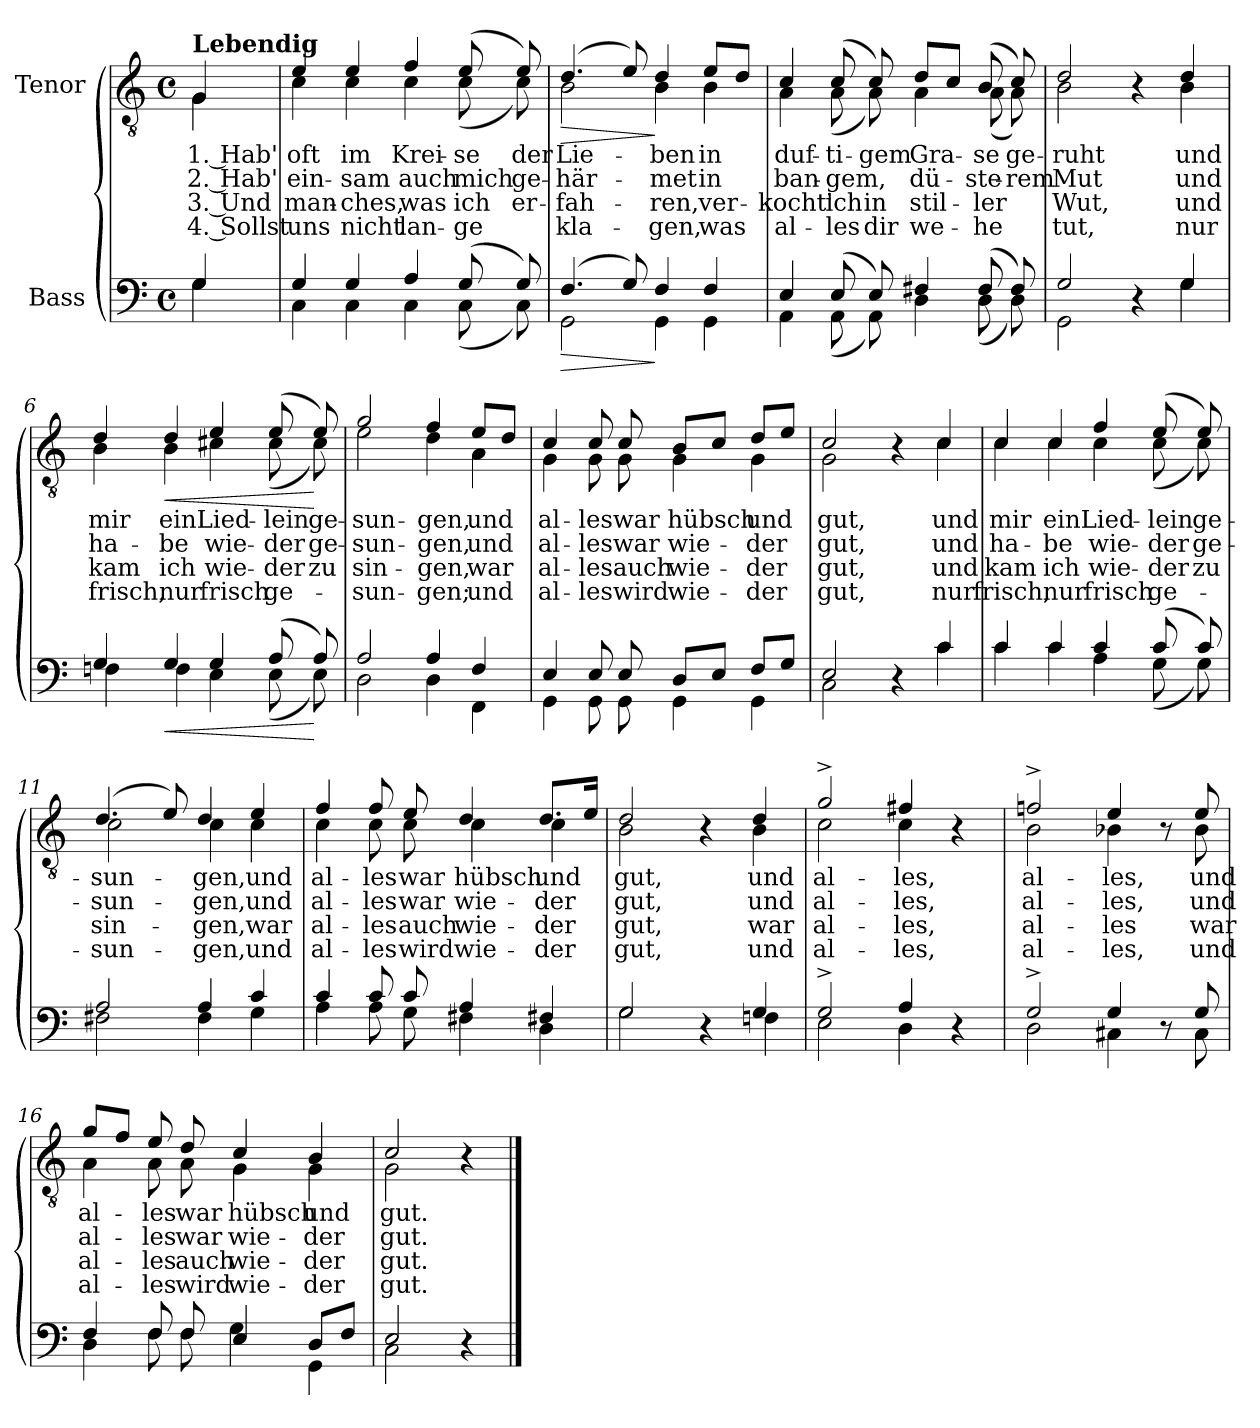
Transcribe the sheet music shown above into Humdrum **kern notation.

**kern	**dynam	**kern	**text	**text	**text	**text	**dynam
*part2	*part2	*part1	*part1	*part1	*part1	*part1	*part1
*staff2	*staff2	*staff1	*staff1	*staff1	*staff1	*staff1	*staff1
*I"Bass	*	*I"Tenor	*	*	*	*	*
*clefF4	*	*clefGv2	*	*	*	*	*
*k[]	*	*k[]	*	*	*	*	*
*M4/4	*	*M4/4	*	*	*	*	*
*met(c)	*	*met(c)	*	*	*	*	*
=1	=1	=1	=1	=1	=1	=1	=1
*^	*	*^	*	*	*	*	*
!	!	!	!LO:TX:a:B:t=Lebendig	!	!	!	!	!	!
4G/	4G\	.	4G/	4G\	1. Hab'	2. Hab'	3. Und	4. Sollst	.
=2	=2	=2	=2	=2	=2	=2	=2	=2	=2
4G/	4C\	.	4e/	4c\	oft	ein-	man-	uns	.
4G/	4C\	.	4e/	4c\	im	-sam	-ches,	nicht	.
4A/	4C\	.	4f/	4c\	Krei-	auch	was	lan-	.
(8G/	(8C\	.	(8e/	(8c\	-se	mich	ich	-ge	.
8G/)	8C\)	.	8e/)	8c\)	der	ge-	er-	.	.
=3	=3	=3	=3	=3	=3	=3	=3	=3	=3
!	!	!LO:HP:b	!	!	!	!	!	!	!LO:HP:b
(4.F/	2GG\	>	(4.d/	2B\	Lie-	-här-	-fah-	kla-	>
8G/)	.	.	8e/)	.	.	.	.	.	.
4F/	4GG\	]	4d/	4B\	-ben	-met	-ren,	-gen,	]
4F/	4GG\	.	8e/L	4B\	in	in	ver-	was	.
.	.	.	8d/J	.	.	.	.	.	.
=4	=4	=4	=4	=4	=4	=4	=4	=4	=4
4E/	4AA\	.	4c/	4A\	duf-	ban-	-kocht'	al-	.
(8E/	(8AA\	.	(8c/	(8A\	-ti-	-gem,	ich	-les	.
8E/)	8AA\)	.	8c/)	8A\)	-gem	.	in	dir	.
4F#X/	4D\	.	8d/L	4A\	Gra-	dü-	stil-	we-	.
.	.	.	8c/J	.	.	.	.	.	.
(8F#/	(8D\	.	(8B/	(8A\	-se	-ste-	-ler	-he	.
8F#/)	8D\)	.	8c/)	8A\)	ge-	-rem	.	.	.
!!LO:LB:g=z	!!
=5	=5	=5	=5	=5	=5	=5	=5	=5	=5
2G/	2GG\	.	2d/	2B\	-ruht	Mut	Wut,	tut,	.
4r	4ryy	.	4r	4ryy	.	.	.	.	.
4G/	4G\	.	4d/	4B\	und	und	und	nur	.
=6	=6	=6	=6	=6	=6	=6	=6	=6	=6
4G/	4Fn\	.	4d/	4B\	mir	ha-	kam	frisch,	.
!	!	!LO:HP:b	!	!	!	!	!	!	!LO:HP:b
4G/	4F\	<	4d/	4B\	ein	-be	ich	nur	<
4G/	4E\	.	4e/	4c#X\	Lied-	wie-	wie-	frisch	.
(8A/	(8E\	.	(8e/	(8c#\	-lein	-der	-der	ge-	.
8A/)	8E\)	[	8e/)	8c#\)	ge-	ge-	zu	.	[
=7	=7	=7	=7	=7	=7	=7	=7	=7	=7
2A/	2D\	.	2g/	2e\	-sun-	-sun-	sin-	-sun-	.
4A/	4D\	.	4f/	4d\	-gen,	-gen,	-gen,	-gen;	.
4F/	4FF\	.	8e/L	4A\	und	und	war	und	.
.	.	.	8d/J	.	.	.	.	.	.
=8	=8	=8	=8	=8	=8	=8	=8	=8	=8
4E/	4GG\	.	4c/	4G\	al-	al-	al-	al-	.
8E/	8GG\	.	8c/	8G\	-les	-les	-les	-les	.
8E/	8GG\	.	8c/	8G\	war	war	auch	wird	.
8D/L	4GG\	.	8B/L	4G\	hübsch	wie-	wie-	wie-	.
8E/J	.	.	8c/J	.	.	.	.	.	.
8F/L	4GG\	.	8d/L	4G\	und	-der	-der	-der	.
8G/J	.	.	8e/J	.	.	.	.	.	.
!!LO:LB:g=z	!!
=9	=9	=9	=9	=9	=9	=9	=9	=9	=9
2E/	2C\	.	2c/	2G\	gut,	gut,	gut,	gut,	.
4r	4ryy	.	4r	4ryy	.	.	.	.	.
4c/	4c\	.	4c/	4c\	und	und	und	nur	.
=10	=10	=10	=10	=10	=10	=10	=10	=10	=10
4c/	4c\	.	4c/	4c\	mir	ha-	kam	frisch,	.
4c/	4c\	.	4c/	4c\	ein	-be	ich	nur	.
4c/	4A\	.	4f/	4c\	Lied-	wie-	wie-	frisch	.
(8c/	(8G\	.	(8e/	(8c\	-lein	-der	-der	ge-	.
8c/)	8G\)	.	8e/)	8c\)	ge­-	ge­-	zu	.	.
=11	=11	=11	=11	=11	=11	=11	=11	=11	=11
2A/	2F#X\	.	(4.d/	2c\	-sun-	-sun-	sin-	-sun-	.
.	.	.	8e/)	.	.	.	.	.	.
4A/	4F#\	.	4d/	4c\	-gen,	-gen,	-gen,	-gen,	.
4c/	4G\	.	4e/	4c\	und	und	war	und	.
=12	=12	=12	=12	=12	=12	=12	=12	=12	=12
4c/	4A\	.	4f/	4c\	al-	al-	al-	al-	.
8c/	8A\	.	8f/	8c\	-les	-les	-les	-les	.
8c/	8G\	.	8e/	8c\	war	war	auch	wird	.
4A/	4F#X\	.	4d/	4c\	hübsch	wie-	wie-	wie-	.
4F#X/	4D\	.	8.d/L	4c\	und	-der	-der	-der	.
.	.	.	16e/Jk	.	.	.	.	.	.
!!LO:LB:g=z	!!
=13	=13	=13	=13	=13	=13	=13	=13	=13	=13
2G/	2G\	.	2d/	2B\	gut,	gut,	gut,	gut,	.
4r	4ryy	.	4r	4ryy	.	.	.	.	.
4G/	4Fn\	.	4d/	4B\	und	und	war	und	.
=14	=14	=14	=14	=14	=14	=14	=14	=14	=14
2G^/	2E\	.	2g^/	2c\	al-	al-	al-	al-	.
4A/	4D\	.	4f#X/	4c\	-les,	-les,	-les,	-les,	.
4r	4ryy	.	4r	4ryy	.	.	.	.	.
=15	=15	=15	=15	=15	=15	=15	=15	=15	=15
2G^/	2D\	.	2fn^/	2B\	al-	al-	al-	al-	.
4G/	4C#X\	.	4e/	4B-X\	-les,	-les,	-les	-les,	.
8r	8ryy	.	8r	8ryy	.	.	.	.	.
8G/	8C#\	.	8e/	8B-\	und	und	war	und	.
=16	=16	=16	=16	=16	=16	=16	=16	=16	=16
4F/	4D\	.	8g/L	4A\	al-	al-	al-	al-	.
.	.	.	8f/J	.	.	.	.	.	.
8F/	8F\	.	8e/	8A\	-les	-les	-les	-les	.
8F/	8F\	.	8d/	8A\	war	war	auch	wird	.
4E/	4G\	.	4c/	4G\	hübsch	wie-	wie-	wie-	.
8D/L	4GG\	.	4B/	4G\	und	-der	-der	-der	.
8F/J	.	.	.	.	.	.	.	.	.
=17	=17	=17	=17	=17	=17	=17	=17	=17	=17
2E/	2C\	.	2c/	2G\	gut.	gut.	gut.	gut.	.
4r	4ryy	.	4r	4ryy	.	.	.	.	.
*v	*v	*	*	*	*	*	*	*	*
*	*	*v	*v	*	*	*	*	*
==	==	==	==	==	==	==	==
*-	*-	*-	*-	*-	*-	*-	*-
